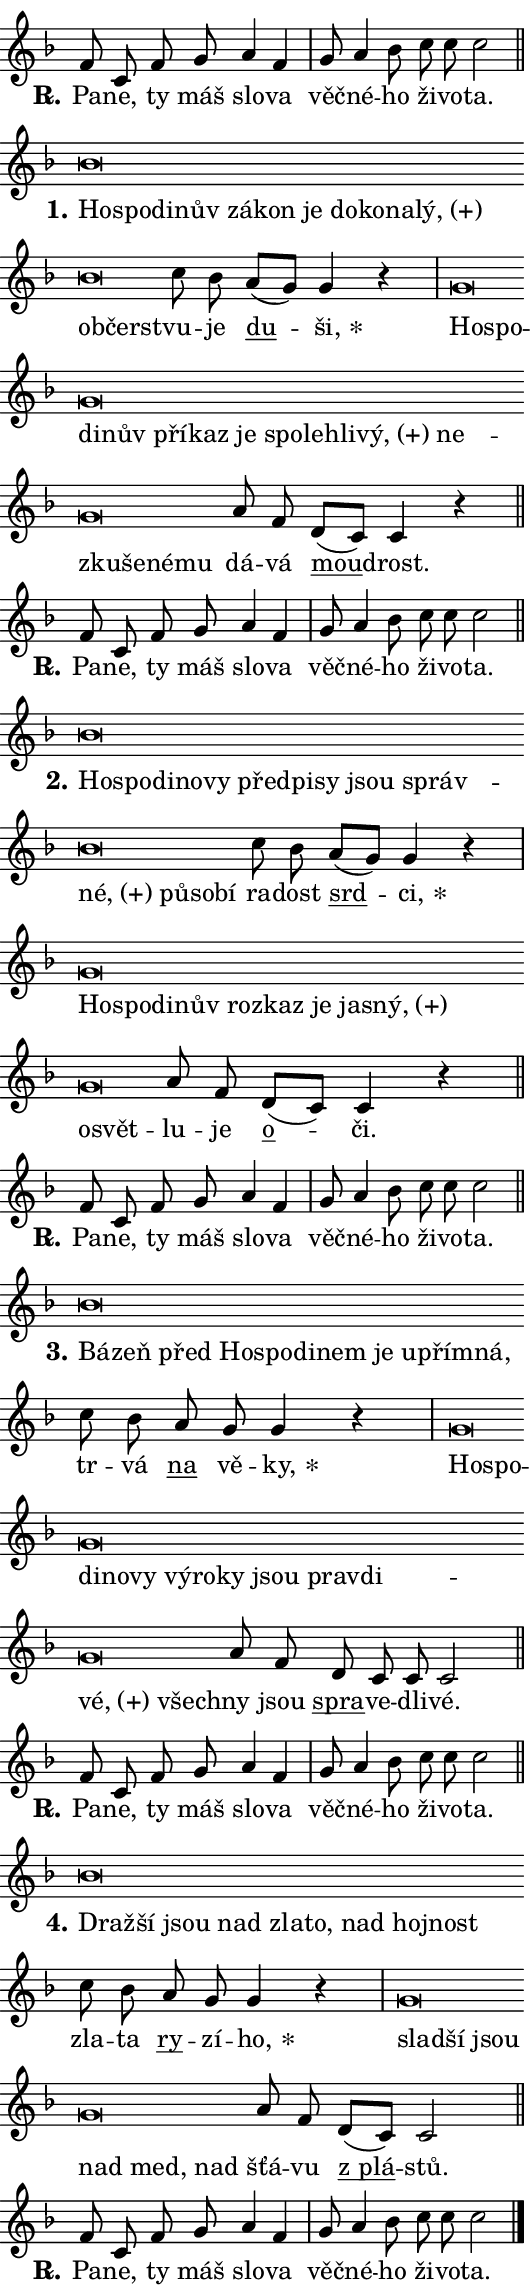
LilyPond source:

\version "2.24.0"
\header { tagline = "" }
\paper {
  indent = 0\cm
  top-margin = 0\cm
  right-margin = 0.13\cm % to fit lyric hyphens
  bottom-margin = 0\cm
  left-margin = 0\cm
  paper-width = 9\cm
  page-breaking = #ly:one-page-breaking
  system-system-spacing.basic-distance = #11
  score-system-spacing.basic-distance = #11
  ragged-last = ##f
}


%% Author: Thomas Morley
%% https://lists.gnu.org/archive/html/lilypond-user/2020-05/msg00002.html
#(define (line-position grob)
"Returns position of @var[grob} in current system:
   @code{'start}, if at first time-step
   @code{'end}, if at last time-step
   @code{'middle} otherwise
"
  (let* ((col (ly:item-get-column grob))
         (ln (ly:grob-object col 'left-neighbor))
         (rn (ly:grob-object col 'right-neighbor))
         (col-to-check-left (if (ly:grob? ln) ln col))
         (col-to-check-right (if (ly:grob? rn) rn col))
         (break-dir-left
           (and
             (ly:grob-property col-to-check-left 'non-musical #f)
             (ly:item-break-dir col-to-check-left)))
         (break-dir-right
           (and
             (ly:grob-property col-to-check-right 'non-musical #f)
             (ly:item-break-dir col-to-check-right))))
        (cond ((eqv? 1 break-dir-left) 'start)
              ((eqv? -1 break-dir-right) 'end)
              (else 'middle))))

#(define (tranparent-at-line-position vctor)
  (lambda (grob)
  "Relying on @code{line-position} select the relevant enry from @var{vctor}.
Used to determine transparency,"
    (case (line-position grob)
      ((end) (not (vector-ref vctor 0)))
      ((middle) (not (vector-ref vctor 1)))
      ((start) (not (vector-ref vctor 2))))))

noteHeadBreakVisibility =
#(define-music-function (break-visibility)(vector?)
"Makes @code{NoteHead}s transparent relying on @var{break-visibility}"
#{
  \override NoteHead.transparent =
    #(tranparent-at-line-position break-visibility)
#})

#(define delete-ledgers-for-transparent-note-heads
  (lambda (grob)
    "Reads whether a @code{NoteHead} is transparent.
If so this @code{NoteHead} is removed from @code{'note-heads} from
@var{grob}, which is supposed to be @code{LedgerLineSpanner}.
As a result ledgers are not printed for this @code{NoteHead}"
    (let* ((nhds-array (ly:grob-object grob 'note-heads))
           (nhds-list
             (if (ly:grob-array? nhds-array)
                 (ly:grob-array->list nhds-array)
                 '()))
           ;; Relies on the transparent-property being done before
           ;; Staff.LedgerLineSpanner.after-line-breaking is executed.
           ;; This is fragile ...
           (to-keep
             (remove
               (lambda (nhd)
                 (ly:grob-property nhd 'transparent #f))
               nhds-list)))
      ;; TODO find a better method to iterate over grob-arrays, similiar
      ;; to filter/remove etc for lists
      ;; For now rebuilt from scratch
      (set! (ly:grob-object grob 'note-heads)  '())
      (for-each
        (lambda (nhd)
          (ly:pointer-group-interface::add-grob grob 'note-heads nhd))
        to-keep))))

squashNotes = {
  \override NoteHead.X-extent = #'(-0.2 . 0.2)
  \override NoteHead.Y-extent = #'(-0.75 . 0)
  \override NoteHead.stencil =
    #(lambda (grob)
       (let ((pos (ly:grob-property grob 'staff-position)))
         (begin
           (if (< pos -7) (display "ERROR: Lower brevis then expected\n") (display ""))
           (if (<= pos -6) ly:text-interface::print ly:note-head::print))))
}
unSquashNotes = {
  \revert NoteHead.X-extent
  \revert NoteHead.Y-extent
  \revert NoteHead.stencil
}

hideNotes = \noteHeadBreakVisibility #begin-of-line-visible
unHideNotes = \noteHeadBreakVisibility #all-visible

% work-around for resetting accidentals
% https://lilypond.org/doc/v2.23/Documentation/notation/displaying-rhythms#unmetered-music
cadenzaMeasure = {
  \cadenzaOff
  \partial 1024 s1024
  \cadenzaOn
}

#(define-markup-command (accent layout props text) (markup?)
  "Underline accented syllable"
  (interpret-markup layout props
    #{\markup \override #'(offset . 4.3) \underline { #text }#}))

responsum = \markup \concat {
  "R" \hspace #-1.05 \path #0.1 #'((moveto 0 0.07) (lineto 0.9 0.8)) \hspace #0.05 "."
}

spaceSize = #0.6828661417322834 % exact space size for TeX Gyre Schola

\layout {
  \context {
    \Staff
    \remove "Time_signature_engraver"
    \override LedgerLineSpanner.after-line-breaking = #delete-ledgers-for-transparent-note-heads
  }
  \context {
    \Lyrics {
      \override LyricSpace.minimum-distance = \spaceSize
      \override LyricText.font-name = #"TeX Gyre Schola"
      \override LyricText.font-size = 1
      \override StanzaNumber.font-name = #"TeX Gyre Schola Bold"
      \override StanzaNumber.font-size = 1
    }
  }
  \context {
    \Score 
    \override NoteHead.text =
      #(lambda (grob) 
        (let ((pos (ly:grob-property grob 'staff-position)))
          #{\markup {
            \combine
              \halign #-0.55 \raise #(if (= pos -6) 0 0.5) \override #'(thickness . 2) \draw-line #'(3.2 . 0)
              \musicglyph "noteheads.sM1"
          }#}))
  }
}

% magnetic-lyrics.ily
%
%   written by
%     Jean Abou Samra <jean@abou-samra.fr>
%     Werner Lemberg <wl@gnu.org>
%
%   adapted by
%     Jiri Hon <jiri.hon@gmail.com>
%
% Version 2022-Apr-15

% https://www.mail-archive.com/lilypond-user@gnu.org/msg149350.html

#(define (Left_hyphen_pointer_engraver context)
   "Collect syllable-hyphen-syllable occurrences in lyrics and store
them in properties.  This engraver only looks to the left.  For
example, if the lyrics input is @code{foo -- bar}, it does the
following.

@itemize @bullet
@item
Set the @code{text} property of the @code{LyricHyphen} grob between
@q{foo} and @q{bar} to @code{foo}.

@item
Set the @code{left-hyphen} property of the @code{LyricText} grob with
text @q{foo} to the @code{LyricHyphen} grob between @q{foo} and
@q{bar}.
@end itemize

Use this auxiliary engraver in combination with the
@code{lyric-@/text::@/apply-@/magnetic-@/offset!} hook."
   (let ((hyphen #f)
         (text #f))
     (make-engraver
      (acknowledgers
       ((lyric-syllable-interface engraver grob source-engraver)
        (set! text grob)))
      (end-acknowledgers
       ((lyric-hyphen-interface engraver grob source-engraver)
        ;(when (not (grob::has-interface grob 'lyric-space-interface))
          (set! hyphen grob)));)
      ((stop-translation-timestep engraver)
       (when (and text hyphen)
         (ly:grob-set-object! text 'left-hyphen hyphen))
       (set! text #f)
       (set! hyphen #f)))))

#(define (lyric-text::apply-magnetic-offset! grob)
   "If the space between two syllables is less than the value in
property @code{LyricText@/.details@/.squash-threshold}, move the right
syllable to the left so that it gets concatenated with the left
syllable.

Use this function as a hook for
@code{LyricText@/.after-@/line-@/breaking} if the
@code{Left_@/hyphen_@/pointer_@/engraver} is active."
   (let ((hyphen (ly:grob-object grob 'left-hyphen #f)))
     (when hyphen
       (let ((left-text (ly:spanner-bound hyphen LEFT)))
         (when (grob::has-interface left-text 'lyric-syllable-interface)
           (let* ((common (ly:grob-common-refpoint grob left-text X))
                  (this-x-ext (ly:grob-extent grob common X))
                  (left-x-ext
                   (begin
                     ;; Trigger magnetism for left-text.
                     (ly:grob-property left-text 'after-line-breaking)
                     (ly:grob-extent left-text common X)))
                  ;; `delta` is the gap width between two syllables.
                  (delta (- (interval-start this-x-ext)
                            (interval-end left-x-ext)))
                  (details (ly:grob-property grob 'details))
                  (threshold (assoc-get 'squash-threshold details 0.2)))
             (when (< delta threshold)
               (let* (;; We have to manipulate the input text so that
                      ;; ligatures crossing syllable boundaries are not
                      ;; disabled.  For languages based on the Latin
                      ;; script this is essentially a beautification.
                      ;; However, for non-Western scripts it can be a
                      ;; necessity.
                      (lt (ly:grob-property left-text 'text))
                      (rt (ly:grob-property grob 'text))
                      (is-space (grob::has-interface hyphen 'lyric-space-interface))
                      (space (if is-space " " ""))
                      (extra-delta (if is-space spaceSize 0))
                      ;; Append new syllable.
                      (ltrt-space (if (and (string? lt) (string? rt))
                                (string-append lt space rt)
                                (make-concat-markup (list lt space rt))))
                      ;; Right-align `ltrt` to the right side.
                      (ltrt-space-markup (grob-interpret-markup
                               grob
                               (make-translate-markup
                                (cons (interval-length this-x-ext) 0)
                                (make-right-align-markup ltrt-space)))))
                 (begin
                   ;; Don't print `left-text`.
                   (ly:grob-set-property! left-text 'stencil #f)
                   ;; Set text and stencil (which holds all collected
                   ;; syllables so far) and shift it to the left.
                   (ly:grob-set-property! grob 'text ltrt-space)
                   (ly:grob-set-property! grob 'stencil ltrt-space-markup)
                   (ly:grob-translate-axis! grob (- (- delta extra-delta)) X))))))))))


#(define (lyric-hyphen::displace-bounds-first grob)
   ;; Make very sure this callback isn't triggered too early.
   (let ((left (ly:spanner-bound grob LEFT))
         (right (ly:spanner-bound grob RIGHT)))
     (ly:grob-property left 'after-line-breaking)
     (ly:grob-property right 'after-line-breaking)
     (ly:lyric-hyphen::print grob)))

squashThreshold = #0.4

\layout {
  \context {
    \Lyrics
    \consists #Left_hyphen_pointer_engraver
    \override LyricText.after-line-breaking =
      #lyric-text::apply-magnetic-offset!
    \override LyricHyphen.stencil = #lyric-hyphen::displace-bounds-first
    \override LyricText.details.squash-threshold = \squashThreshold
    \override LyricHyphen.minimum-distance = 0
    \override LyricHyphen.minimum-length = \squashThreshold
  }
}

squashText = \override LyricText.details.squash-threshold = 9999
unSquashText = \override LyricText.details.squash-threshold = \squashThreshold

leftText = \override LyricText.self-alignment-X = #LEFT
unLeftText = \revert LyricText.self-alignment-X

starOffset = #(lambda (grob) 
                (let ((x_offset (ly:self-alignment-interface::aligned-on-x-parent grob)))
                  (if (= x_offset 0) 0 (+ x_offset 1.2))))

star = #(define-music-function (syllable)(string?)
"Append star separator at the end of a syllable"
#{
  \once \override LyricText.X-offset = #starOffset
  \lyricmode { \markup {
    #syllable
    \override #'((font-name . "TeX Gyre Schola Bold")) \hspace #0.2 \lower #0.65 \larger "*"
  } }
#})

starAccent = #(define-music-function (syllable)(string?)
"Append star separator at the end of a syllable and make accent"
#{
  \once \override LyricText.X-offset = #starOffset
  \lyricmode { \markup {
    \accent #syllable
    \override #'((font-name . "TeX Gyre Schola Bold")) \hspace #0.2 \lower #0.65 \larger "*"
  } }
#})

breath = #(define-music-function (syllable)(string?)
"Append breathing indicator at the end of a syllable"
#{
  \lyricmode { \markup { #syllable "+" } }
#})

optionalBreath = #(define-music-function (syllable)(string?)
"Append optional breathing indicator at the end of a syllable"
#{
  \lyricmode { \markup { #syllable "(+)" } }
#})


\score {
    <<
        \new Voice = "melody" { \cadenzaOn \key f \major \relative { f'8 c f g a4 f \cadenzaMeasure \bar "|" g8 a4 bes8 \bar "" c c c2 \cadenzaMeasure \bar "||" \break } }
        \new Lyrics \lyricsto "melody" { \lyricmode { \set stanza = \responsum
Pa -- ne, ty máš slo -- va věč -- né -- ho ži -- vo -- ta. } }
    >>
    \layout {}
}

\score {
    <<
        \new Voice = "melody" { \cadenzaOn \key f \major \relative { \squashNotes bes'\breve*1/16 \hideNotes \breve*1/16 \bar "" \breve*1/16 \bar "" \breve*1/16 \bar "" \breve*1/16 \bar "" \breve*1/16 \bar "" \breve*1/16 \bar "" \breve*1/16 \bar "" \breve*1/16 \bar "" \breve*1/16 \bar "" \breve*1/16 \bar "" \breve*1/16 \breve*1/16 \bar "" \unHideNotes \unSquashNotes c8 bes \bar "" a[( g)] g4 r \cadenzaMeasure \bar "|" \squashNotes g\breve*1/16 \hideNotes \breve*1/16 \bar "" \breve*1/16 \bar "" \breve*1/16 \bar "" \breve*1/16 \bar "" \breve*1/16 \bar "" \breve*1/16 \bar "" \breve*1/16 \bar "" \breve*1/16 \bar "" \breve*1/16 \bar "" \breve*1/16 \bar "" \breve*1/16 \bar "" \breve*1/16 \bar "" \breve*1/16 \bar "" \breve*1/16 \breve*1/16 \bar "" \unHideNotes \unSquashNotes a8 f \bar "" d[( c)] c4 r \cadenzaMeasure \bar "||" \break } }
        \new Lyrics \lyricsto "melody" { \lyricmode { \set stanza = "1."
\leftText Ho -- \squashText spo -- di -- nův zá -- kon je do -- ko -- na -- \optionalBreath lý, ob -- čerst -- \unLeftText \unSquashText vu -- je \markup \accent du -- \star ši, \leftText Ho -- \squashText spo -- di -- nův pří -- kaz je spo -- leh -- li -- \optionalBreath vý, ne -- zku -- še -- né -- mu \unLeftText \unSquashText dá -- vá \markup \accent mou -- drost. } }
    >>
    \layout {}
}

\score {
    <<
        \new Voice = "melody" { \cadenzaOn \key f \major \relative { f'8 c f g a4 f \cadenzaMeasure \bar "|" g8 a4 bes8 \bar "" c c c2 \cadenzaMeasure \bar "||" \break } }
        \new Lyrics \lyricsto "melody" { \lyricmode { \set stanza = \responsum
Pa -- ne, ty máš slo -- va věč -- né -- ho ži -- vo -- ta. } }
    >>
    \layout {}
}

\score {
    <<
        \new Voice = "melody" { \cadenzaOn \key f \major \relative { \squashNotes bes'\breve*1/16 \hideNotes \breve*1/16 \bar "" \breve*1/16 \bar "" \breve*1/16 \bar "" \breve*1/16 \bar "" \breve*1/16 \bar "" \breve*1/16 \bar "" \breve*1/16 \bar "" \breve*1/16 \bar "" \breve*1/16 \bar "" \breve*1/16 \bar "" \breve*1/16 \bar "" \breve*1/16 \breve*1/16 \bar "" \unHideNotes \unSquashNotes c8 bes \bar "" a[( g)] g4 r \cadenzaMeasure \bar "|" \squashNotes g\breve*1/16 \hideNotes \breve*1/16 \bar "" \breve*1/16 \bar "" \breve*1/16 \bar "" \breve*1/16 \bar "" \breve*1/16 \bar "" \breve*1/16 \bar "" \breve*1/16 \bar "" \breve*1/16 \bar "" \breve*1/16 \breve*1/16 \bar "" \unHideNotes \unSquashNotes a8 f \bar "" d[( c)] c4 r \cadenzaMeasure \bar "||" \break } }
        \new Lyrics \lyricsto "melody" { \lyricmode { \set stanza = "2."
\leftText Ho -- \squashText spo -- di -- no -- vy před -- pi -- sy jsou správ -- \optionalBreath né, pů -- so -- bí \unLeftText \unSquashText ra -- dost \markup \accent srd -- \star ci, \leftText Ho -- \squashText spo -- di -- nův roz -- kaz je ja -- \optionalBreath sný, o -- svět -- \unLeftText \unSquashText lu -- je \markup \accent o -- či. } }
    >>
    \layout {}
}

\score {
    <<
        \new Voice = "melody" { \cadenzaOn \key f \major \relative { f'8 c f g a4 f \cadenzaMeasure \bar "|" g8 a4 bes8 \bar "" c c c2 \cadenzaMeasure \bar "||" \break } }
        \new Lyrics \lyricsto "melody" { \lyricmode { \set stanza = \responsum
Pa -- ne, ty máš slo -- va věč -- né -- ho ži -- vo -- ta. } }
    >>
    \layout {}
}

\score {
    <<
        \new Voice = "melody" { \cadenzaOn \key f \major \relative { \squashNotes bes'\breve*1/16 \hideNotes \breve*1/16 \bar "" \breve*1/16 \bar "" \breve*1/16 \bar "" \breve*1/16 \bar "" \breve*1/16 \bar "" \breve*1/16 \bar "" \breve*1/16 \bar "" \breve*1/16 \bar "" \breve*1/16 \breve*1/16 \bar "" \unHideNotes \unSquashNotes c8 bes \bar "" a g g4 r \cadenzaMeasure \bar "|" \squashNotes g\breve*1/16 \hideNotes \breve*1/16 \bar "" \breve*1/16 \bar "" \breve*1/16 \bar "" \breve*1/16 \bar "" \breve*1/16 \bar "" \breve*1/16 \bar "" \breve*1/16 \bar "" \breve*1/16 \bar "" \breve*1/16 \bar "" \breve*1/16 \bar "" \breve*1/16 \breve*1/16 \bar "" \unHideNotes \unSquashNotes a8 f \bar "" d c c c2 \cadenzaMeasure \bar "||" \break } }
        \new Lyrics \lyricsto "melody" { \lyricmode { \set stanza = "3."
\leftText Bá -- \squashText zeň před Ho -- spo -- di -- nem je u -- přím -- ná, \unLeftText \unSquashText tr -- vá \markup \accent na vě -- \star ky, \leftText Ho -- \squashText spo -- di -- no -- vy vý -- ro -- ky jsou prav -- di -- \optionalBreath vé, všech -- \unLeftText \unSquashText ny jsou \markup \accent spra -- ve -- dli -- vé. } }
    >>
    \layout {}
}

\score {
    <<
        \new Voice = "melody" { \cadenzaOn \key f \major \relative { f'8 c f g a4 f \cadenzaMeasure \bar "|" g8 a4 bes8 \bar "" c c c2 \cadenzaMeasure \bar "||" \break } }
        \new Lyrics \lyricsto "melody" { \lyricmode { \set stanza = \responsum
Pa -- ne, ty máš slo -- va věč -- né -- ho ži -- vo -- ta. } }
    >>
    \layout {}
}

\score {
    <<
        \new Voice = "melody" { \cadenzaOn \key f \major \relative { \squashNotes bes'\breve*1/16 \hideNotes \breve*1/16 \bar "" \breve*1/16 \bar "" \breve*1/16 \bar "" \breve*1/16 \bar "" \breve*1/16 \bar "" \breve*1/16 \bar "" \breve*1/16 \breve*1/16 \bar "" \unHideNotes \unSquashNotes c8 bes \bar "" a g g4 r \cadenzaMeasure \bar "|" \squashNotes g\breve*1/16 \hideNotes \breve*1/16 \bar "" \breve*1/16 \bar "" \breve*1/16 \bar "" \breve*1/16 \breve*1/16 \bar "" \unHideNotes \unSquashNotes a8 f \bar "" d[( c)] c2 \cadenzaMeasure \bar "||" \break } }
        \new Lyrics \lyricsto "melody" { \lyricmode { \set stanza = "4."
\leftText Draž -- \squashText ší jsou nad zla -- to, nad hoj -- nost \unLeftText \unSquashText zla -- ta \markup \accent ry -- zí -- \star ho, \leftText slad -- \squashText ší jsou nad med, nad \unLeftText \unSquashText šťá -- vu \markup \accent "z plá" -- stů. } }
    >>
    \layout {}
}

\score {
    <<
        \new Voice = "melody" { \cadenzaOn \key f \major \relative { f'8 c f g a4 f \cadenzaMeasure \bar "|" g8 a4 bes8 \bar "" c c c2 \cadenzaMeasure \bar "||" \break } \bar "|." }
        \new Lyrics \lyricsto "melody" { \lyricmode { \set stanza = \responsum
Pa -- ne, ty máš slo -- va věč -- né -- ho ži -- vo -- ta. } }
    >>
    \layout {}
}
